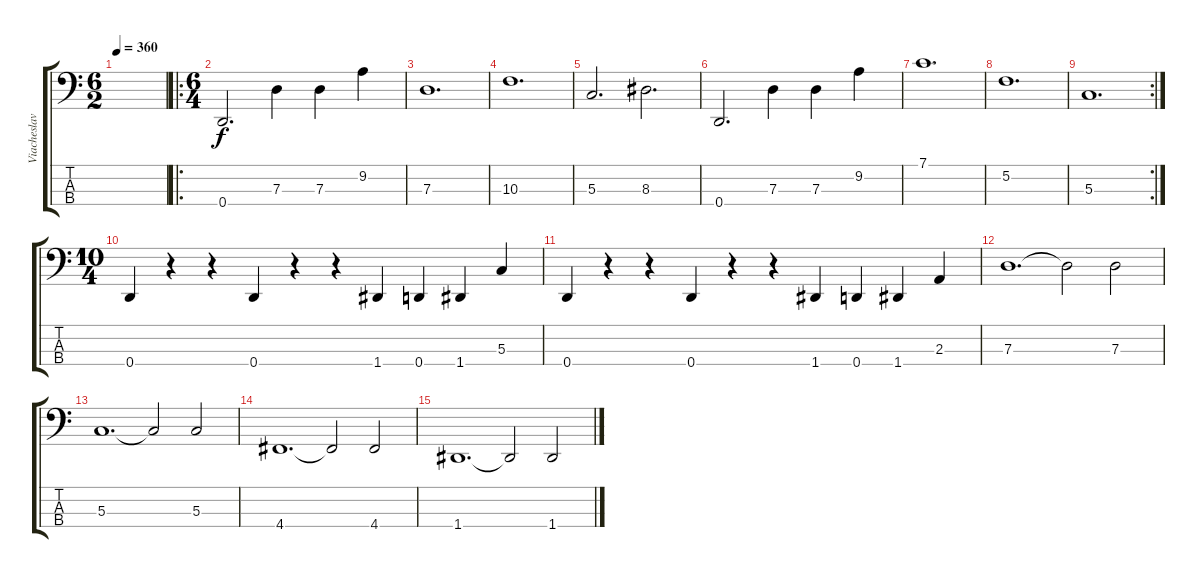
\track ("Viacheslav Semikin" "Viacheslav") {instrument slapbass2}
\staff {score tabs}
\tuning (F2 C2 G1 D1) {hide}
\ts (6 2)
\tempo 360
\clef f4
\ks c
|
\ro
\ts (6 4)
0.4.2{d} 7.3.4 7.3.4 9.2.4 |
7.3.1{d} |
10.3.1{d} |
5.3.2{d} 8.3.2{d} |
0.4.2{d} 7.3.4 7.3.4 9.2.4 |
7.1.1{d} |
5.2.1{d} |
\rc 2
5.3.1{d} |
\ts (10 4)
0.4.4 r.4 r.4 0.4.4 r.4 r.4 1.4.4 0.4.4 1.4.4 5.3.4 |
0.4.4 r.4 r.4 0.4.4 r.4 r.4 1.4.4 0.4.4 1.4.4 2.3.4 |
7.3.1{d} 7.3{t}.2 7.3.2 |
5.3.1{d} 5.3{t}.2 5.3.2 |
4.4.1{d} 4.4{t}.2 4.4.2 |
1.4.1{d} 1.4{t}.2 1.4.2
